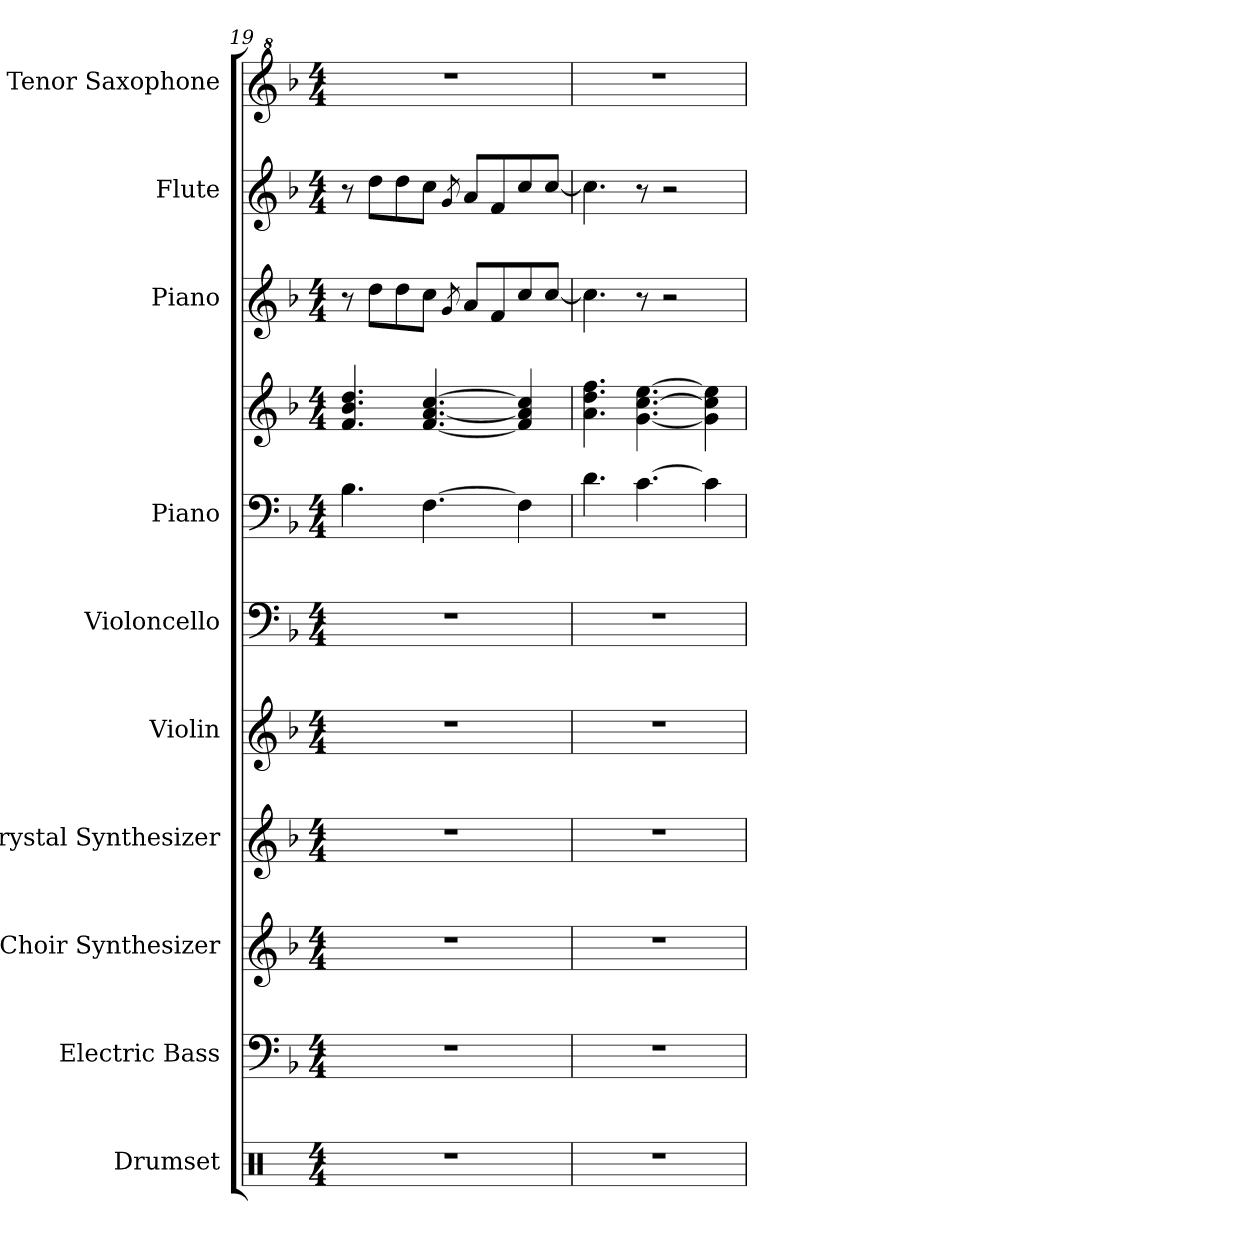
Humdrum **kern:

**kern	**kern	**kern	**kern	**kern	**kern	**kern	**kern	**kern	**kern	**kern
*part10	*part9	*part8	*part7	*part6	*part5	*part4	*part4	*part3	*part2	*part1
*staff11	*staff10	*staff9	*staff8	*staff7	*staff6	*staff5	*staff4	*staff3	*staff2	*staff1
*I"Drumset	*I"Electric Bass	*I"Choir Synthesizer	*I"Crystal Synthesizer	*I"Violin	*I"Violoncello	*I"Piano	*	*I"Piano	*I"Flute	*I"Tenor Saxophone
*I'D. Set	*I'El. B.	*I'Synth.	*I'Synth.	*I'Vln.	*I'Vc.	*I'Pno.	*	*I'Pno.	*I'Fl.	*I'T. Sax.
*clefX	*clefF4	*clefG2	*clefG2	*clefG2	*clefF4	*clefF4	*clefG2	*clefG2	*clefG2	*clefG^2
*	*ITrd7c12	*	*	*	*	*	*	*	*	*ITrd8c14
*k[]	*k[b-]	*k[b-]	*k[b-]	*k[b-]	*k[b-]	*k[b-]	*k[b-]	*k[b-]	*k[b-]	*k[b-]
*M4/4	*M4/4	*M4/4	*M4/4	*M4/4	*M4/4	*M4/4	*M4/4	*M4/4	*M4/4	*M4/4
=19	=19	=19	=19	=19	=19	=19	=19	=19	=19	=19
1r	1r	1r	1r	1r	1r	4.B-\	4.f/ 4.b-/ 4.dd/	8r	8r	1r
.	.	.	.	.	.	.	.	8dd\L	8dd\L	.
.	.	.	.	.	.	.	.	8dd\	8dd\	.
.	.	.	.	.	.	[4.F\	[4.f/ [4.a/ [4.cc/	8cc\J	8cc\J	.
.	.	.	.	.	.	.	.	8qg/	8qg/	.
.	.	.	.	.	.	.	.	8a/L	8a/L	.
.	.	.	.	.	.	.	.	8f/	8f/	.
.	.	.	.	.	.	4F\]	4f/] 4a/] 4cc/]	8cc/	8cc/	.
.	.	.	.	.	.	.	.	[8cc/J	[8cc/J	.
!!LO:PB:g=z
=20	=20	=20	=20	=20	=20	=20	=20	=20	=20	=20
1r	1r	1r	1r	1r	1r	4.d\	4.a\ 4.dd\ 4.ff\	4.cc\]	4.cc\]	1r
.	.	.	.	.	.	[4.c\	[4.g\ [4.cc\ [4.ee\	8r	8r	.
.	.	.	.	.	.	.	.	2r	2r	.
.	.	.	.	.	.	4c\]	4g\] 4cc\] 4ee\]	.	.	.
=	=	=	=	=	=	=	=	=	=	=
*-	*-	*-	*-	*-	*-	*-	*-	*-	*-	*-
